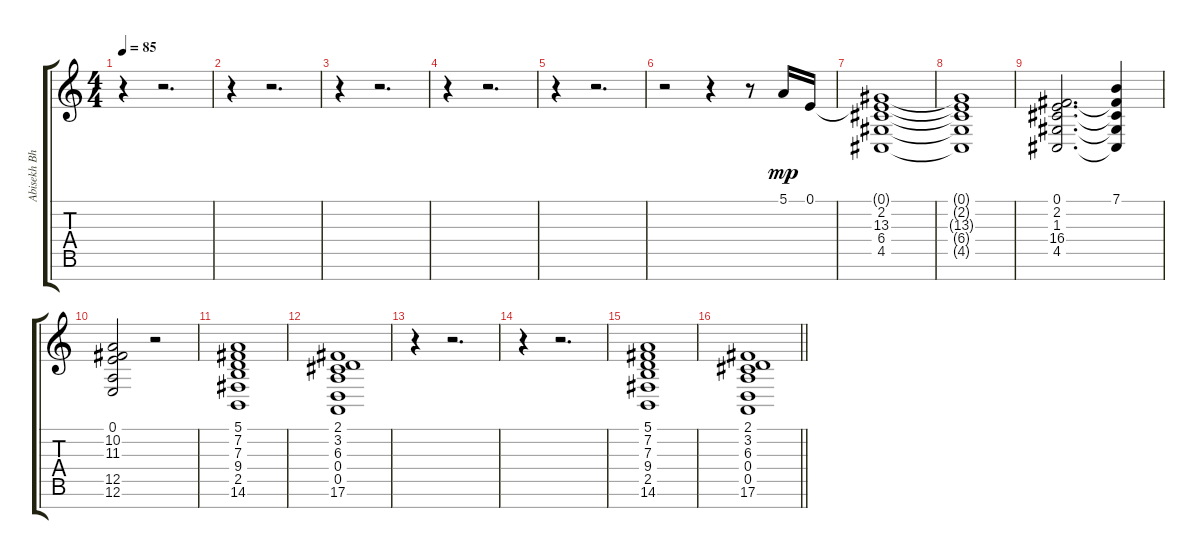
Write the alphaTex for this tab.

\track ("Abisekh Bhadra - Piano" "Abisekh Bh") {instrument electricpiano1}
\staff {score tabs}
\tuning (E4 B3 G3 D3 A2 E2 B1) {hide}
\ts (4 4)
\tempo 85
\clef g2
\ks c
r.4{dy mp} r.2{d} |
r.4 r.2{d} |
r.4 r.2{d} |
r.4 r.2{d} |
r.4 r.2{d} |
r.2 r.4 r.8 5.1.16 0.1.16 |
(0.1{t} 2.2 13.3 6.4 4.5).1 |
(0.1{t} 2.2{t} 13.3{t} 6.4{t} 4.5{t}).1 |
(0.1 2.2 1.3 16.4 4.5).2{d} (7.1 2.2{t} 1.3{t} 16.4{t} 4.5{t}).4 |
(0.1 10.2 11.3 12.5 12.6).2 r.2 |
(5.1 7.2 7.3 9.4 2.5 14.6).1 |
(2.1 3.2 6.3 0.4 0.5 17.6).1 |
r.4 r.2{d} |
r.4 r.2{d} |
(5.1 7.2 7.3 9.4 2.5 14.6).1 |
\barLineRight lightlight
(2.1 3.2 6.3 0.4 0.5 17.6).1
